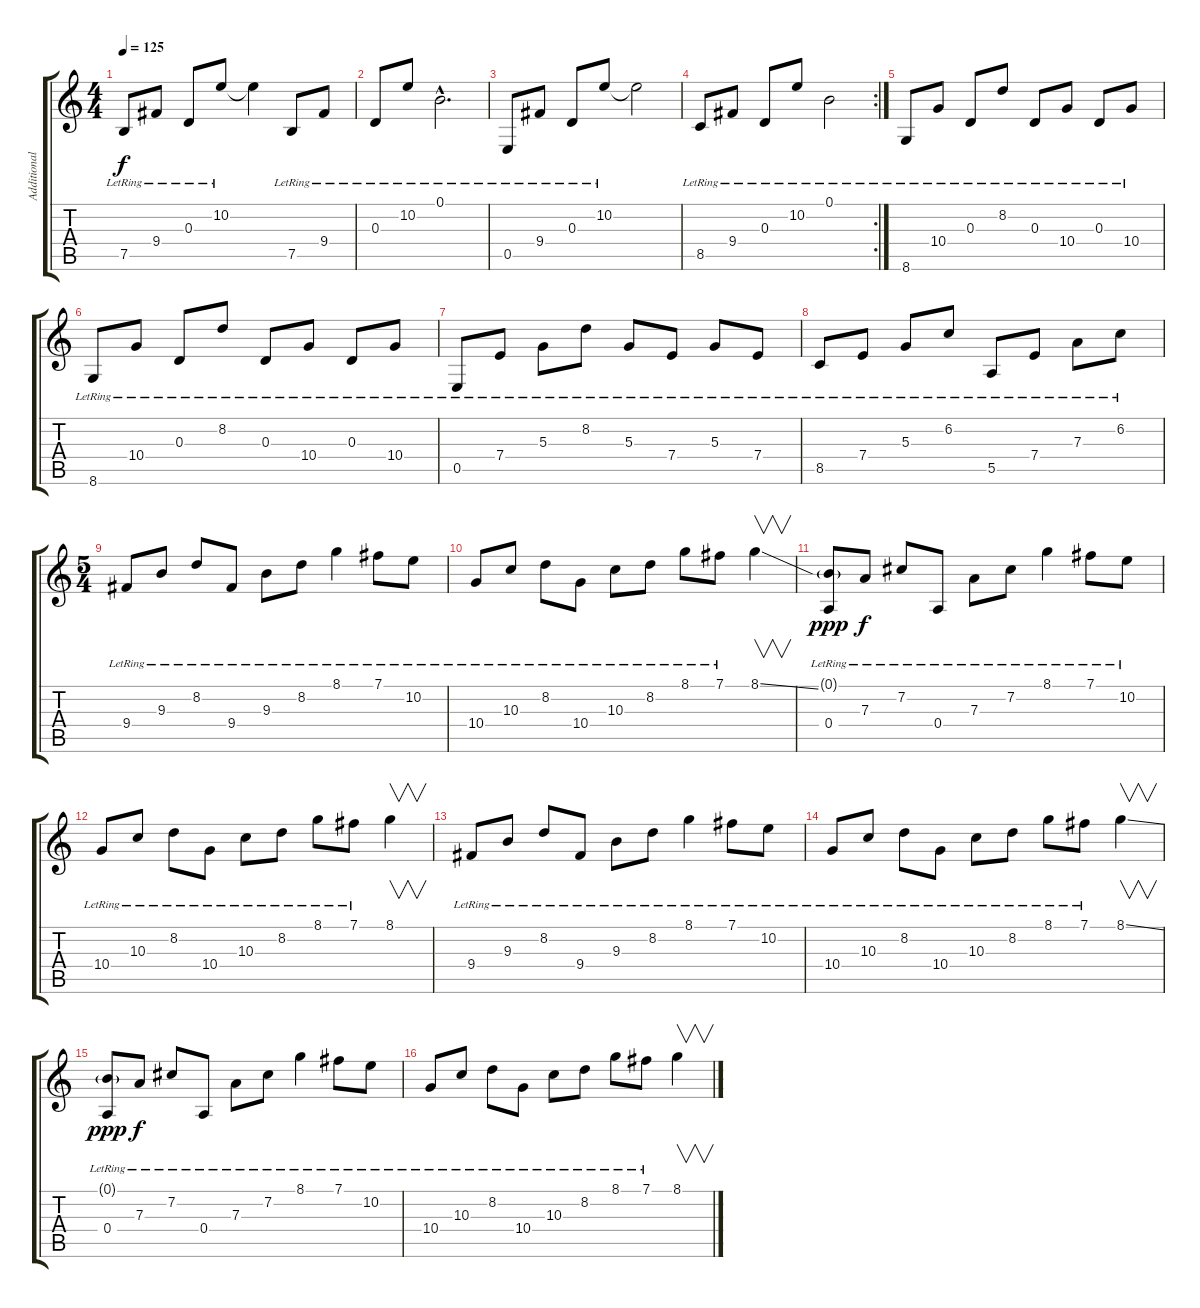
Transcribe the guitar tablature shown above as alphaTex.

\track ("Additional Guitar II" "Additional") {instrument acousticguitarsteel}
\staff {score tabs}
\tuning (B3 Gb3 D3 A2 E2 B1) {hide}
\ts (4 4)
\tempo 125
\clef g2
\ks c
7.5{lr}.8{dy f} 9.4{lr}.8 0.3{lr}.8 10.2{lr}.8 10.2{t}.4 7.5{lr}.8 9.4{lr}.8 |
0.3{lr}.8 10.2{lr}.8 0.1{hac lr}.2{d} |
0.5{lr}.8 9.4{lr}.8 0.3{lr}.8 10.2{lr}.8 10.2{t}.2 |
\rc 2
8.5{lr}.8 9.4{lr}.8 0.3{lr}.8 10.2{lr}.8 0.1{lr}.2 |
8.6{lr}.8 10.4{lr}.8 0.3{lr}.8 8.2{lr}.8 0.3{lr}.8 10.4{lr}.8 0.3{lr}.8 10.4{lr}.8 |
8.6{lr}.8 10.4{lr}.8 0.3{lr}.8 8.2{lr}.8 0.3{lr}.8 10.4{lr}.8 0.3{lr}.8 10.4{lr}.8 |
0.5{lr}.8 7.4{lr}.8 5.3{lr}.8 8.2{lr}.8 5.3{lr}.8 7.4{lr}.8 5.3{lr}.8 7.4{lr}.8 |
8.5{lr}.8 7.4{lr}.8 5.3{lr}.8 6.2{lr}.8 5.5{lr}.8 7.4{lr}.8 7.3{lr}.8 6.2{lr}.8 |
\ts (5 4)
9.4{lr}.8 9.3{lr}.8 8.2{lr}.8 9.4{lr}.8 9.3{lr}.8 8.2{lr}.8 8.1{lr}.4 7.1{lr}.8 10.2{lr}.8 |
10.4{lr}.8 10.3{lr}.8 8.2{lr}.8 10.4{lr}.8 10.3{lr}.8 8.2{lr}.8 8.1{lr}.8 7.1{lr}.8 8.1{ss}.4{v} |
(0.1{g} 0.4{lr}).8{dy ppp} 7.3{lr}.8{dy f} 7.2{lr}.8 0.4{lr}.8 7.3{lr}.8 7.2{lr}.8 8.1{lr}.4 7.1{lr}.8 10.2{lr}.8 |
10.4{lr}.8 10.3{lr}.8 8.2{lr}.8 10.4{lr}.8 10.3{lr}.8 8.2{lr}.8 8.1{lr}.8 7.1{lr}.8 8.1.4{v} |
9.4{lr}.8 9.3{lr}.8 8.2{lr}.8 9.4{lr}.8 9.3{lr}.8 8.2{lr}.8 8.1{lr}.4 7.1{lr}.8 10.2{lr}.8 |
10.4{lr}.8 10.3{lr}.8 8.2{lr}.8 10.4{lr}.8 10.3{lr}.8 8.2{lr}.8 8.1{lr}.8 7.1{lr}.8 8.1{ss}.4{v} |
(0.1{g} 0.4{lr}).8{dy ppp} 7.3{lr}.8{dy f} 7.2{lr}.8 0.4{lr}.8 7.3{lr}.8 7.2{lr}.8 8.1{lr}.4 7.1{lr}.8 10.2{lr}.8 |
10.4{lr}.8 10.3{lr}.8 8.2{lr}.8 10.4{lr}.8 10.3{lr}.8 8.2{lr}.8 8.1{lr}.8 7.1{lr}.8 8.1{ss}.4{v}
